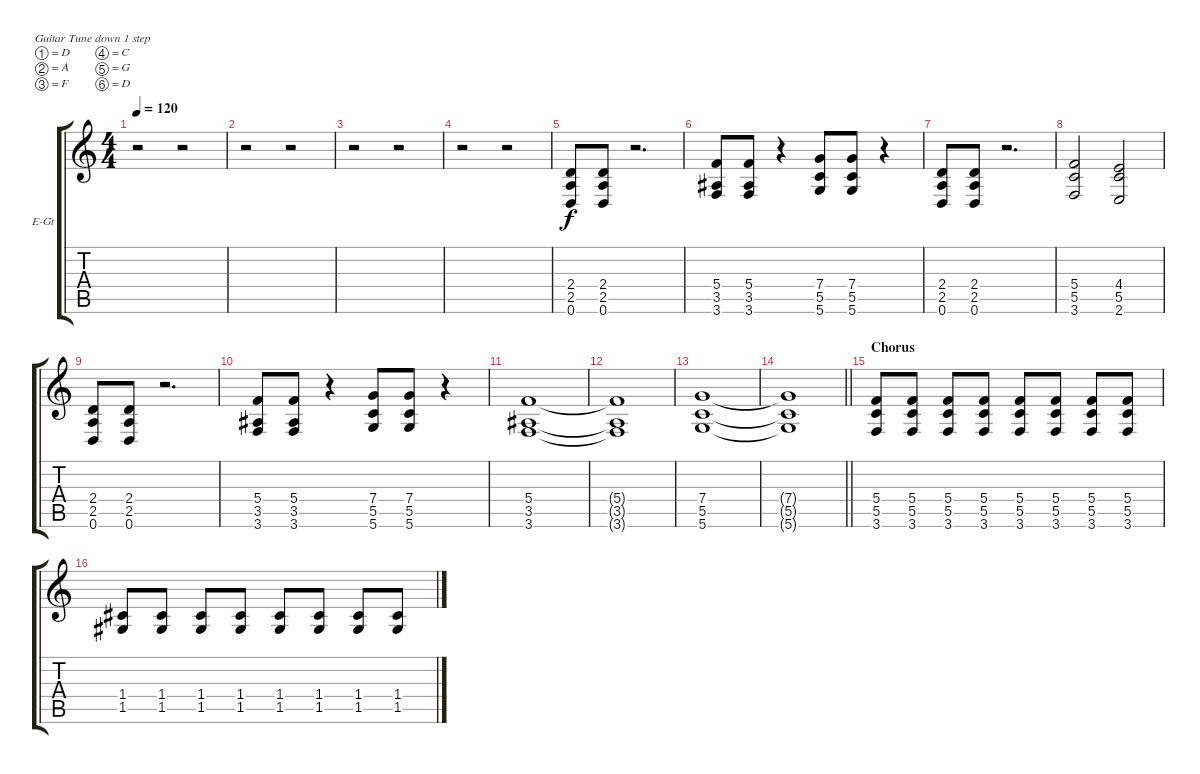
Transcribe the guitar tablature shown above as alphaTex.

\bracketExtendMode groupsimilarinstruments
\firstSystemTrackNameOrientation horizontal
\otherSystemsTrackNameOrientation horizontal
\track ("S. Paeth - Rhythm Guitar" "E-Gt") {instrument overdrivenguitar}
\staff {score tabs}
\tuning (D4 A3 F3 C3 G2 D2)
\ts (4 4)
\tempo 120
\clef g2
\ks c
r.2{dy f} r.2 |
r.2 r.2 |
r.2 r.2 |
r.2 r.2 |
(2.4 2.5 0.6).8 (2.4 2.5 0.6).8 r.2{d} |
(5.4 3.5 3.6).8 (5.4 3.5 3.6).8 r.4 (7.4 5.5 5.6).8 (7.4 5.5 5.6).8 r.4 |
(2.4 2.5 0.6).8 (2.4 2.5 0.6).8 r.2{d} |
(5.4 5.5 3.6).2 (4.4 5.5 2.6).2 |
(2.4 2.5 0.6).8 (2.4 2.5 0.6).8 r.2{d} |
(5.4 3.5 3.6).8 (5.4 3.5 3.6).8 r.4 (7.4 5.5 5.6).8 (7.4 5.5 5.6).8 r.4 |
(5.4 3.5 3.6).1 |
(5.4{t} 3.5{t} 3.6{t}).1 |
(7.4 5.5 5.6).1 |
\barLineRight lightlight
(7.4{t} 5.5{t} 5.6{t}).1 |
\section ("" "Chorus")
(5.4 5.5 3.6).8 (5.4 5.5 3.6).8 (5.4 5.5 3.6).8 (5.4 5.5 3.6).8 (5.4 5.5 3.6).8 (5.4 5.5 3.6).8 (5.4 5.5 3.6).8 (5.4 5.5 3.6).8 |
(1.5 1.4).8 (1.5 1.4).8 (1.5 1.4).8 (1.5 1.4).8 (1.5 1.4).8 (1.5 1.4).8 (1.5 1.4).8 (1.5 1.4).8
